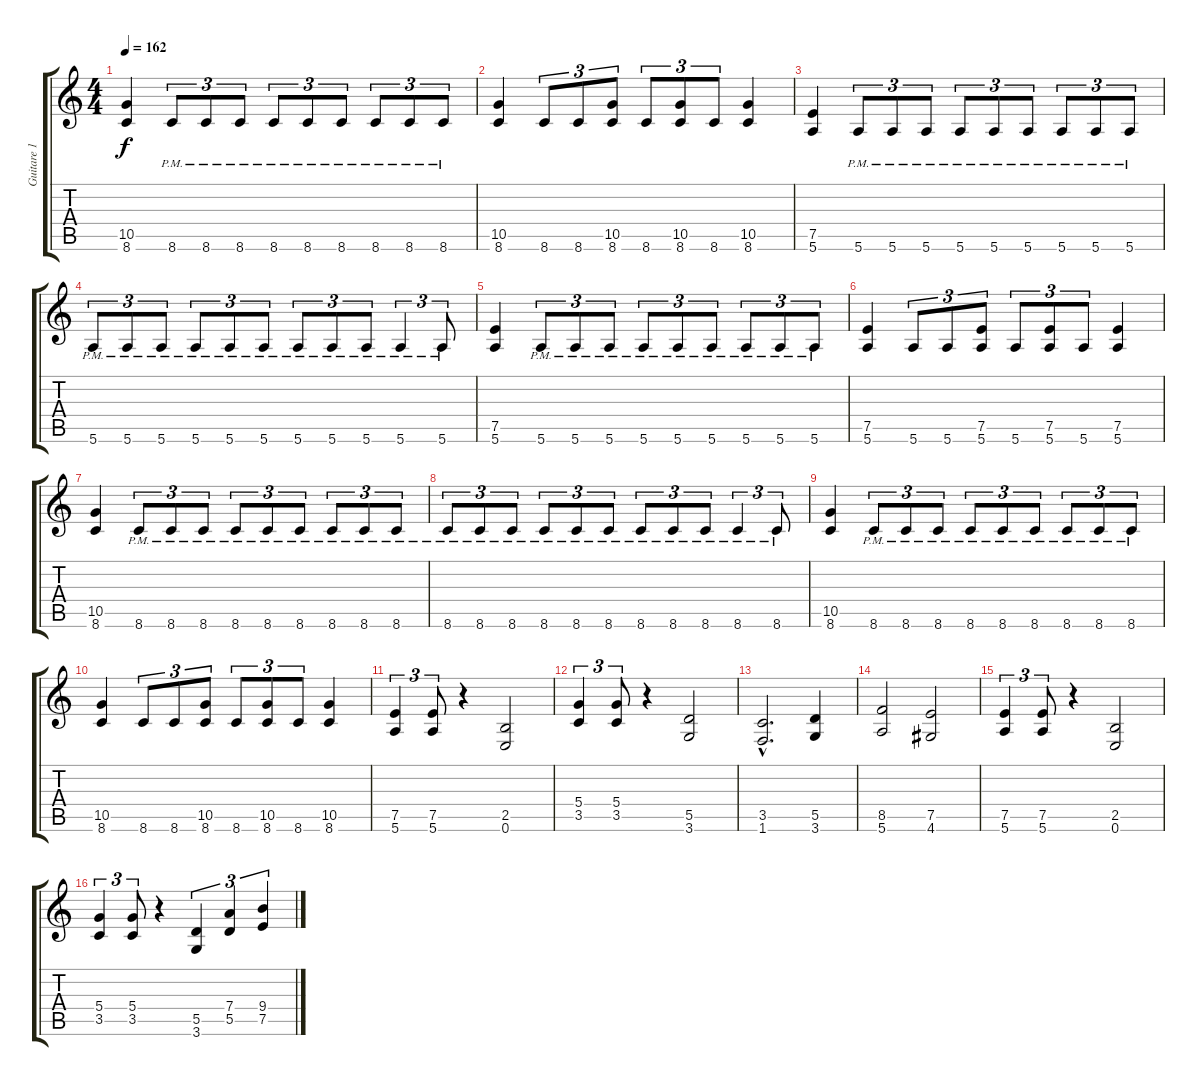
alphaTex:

\track ("Guitare 1" "Guitare 1") {instrument distortionguitar}
\staff {score tabs}
\tuning (E4 B3 G3 D3 A2 E2) {hide}
\ts (4 4)
\tempo 162
\clef g2
\ks c
(10.5 8.6).4{dy f} 8.6{pm}.8{tu (3 2)} 8.6{pm}.8{tu (3 2)} 8.6{pm}.8{tu (3 2)} 8.6{pm}.8{tu (3 2)} 8.6{pm}.8{tu (3 2)} 8.6{pm}.8{tu (3 2)} 8.6{pm}.8{tu (3 2)} 8.6{pm}.8{tu (3 2)} 8.6{pm}.8{tu (3 2)} |
(10.5 8.6).4 8.6.8{tu (3 2)} 8.6.8{tu (3 2)} (10.5 8.6).8{tu (3 2)} 8.6.8{tu (3 2)} (10.5 8.6).8{tu (3 2)} 8.6.8{tu (3 2)} (10.5 8.6).4 |
(7.5 5.6).4 5.6{pm}.8{tu (3 2)} 5.6{pm}.8{tu (3 2)} 5.6{pm}.8{tu (3 2)} 5.6{pm}.8{tu (3 2)} 5.6{pm}.8{tu (3 2)} 5.6{pm}.8{tu (3 2)} 5.6{pm}.8{tu (3 2)} 5.6{pm}.8{tu (3 2)} 5.6{pm}.8{tu (3 2)} |
5.6{pm}.8{tu (3 2)} 5.6{pm}.8{tu (3 2)} 5.6{pm}.8{tu (3 2)} 5.6{pm}.8{tu (3 2)} 5.6{pm}.8{tu (3 2)} 5.6{pm}.8{tu (3 2)} 5.6{pm}.8{tu (3 2)} 5.6{pm}.8{tu (3 2)} 5.6{pm}.8{tu (3 2)} 5.6{pm}.4{tu (3 2)} 5.6{pm}.8{tu (3 2)} |
(7.5 5.6).4 5.6{pm}.8{tu (3 2)} 5.6{pm}.8{tu (3 2)} 5.6{pm}.8{tu (3 2)} 5.6{pm}.8{tu (3 2)} 5.6{pm}.8{tu (3 2)} 5.6{pm}.8{tu (3 2)} 5.6{pm}.8{tu (3 2)} 5.6{pm}.8{tu (3 2)} 5.6{pm}.8{tu (3 2)} |
(7.5 5.6).4 5.6.8{tu (3 2)} 5.6.8{tu (3 2)} (7.5 5.6).8{tu (3 2)} 5.6.8{tu (3 2)} (7.5 5.6).8{tu (3 2)} 5.6.8{tu (3 2)} (7.5 5.6).4 |
(10.5 8.6).4 8.6{pm}.8{tu (3 2)} 8.6{pm}.8{tu (3 2)} 8.6{pm}.8{tu (3 2)} 8.6{pm}.8{tu (3 2)} 8.6{pm}.8{tu (3 2)} 8.6{pm}.8{tu (3 2)} 8.6{pm}.8{tu (3 2)} 8.6{pm}.8{tu (3 2)} 8.6{pm}.8{tu (3 2)} |
8.6{pm}.8{tu (3 2)} 8.6{pm}.8{tu (3 2)} 8.6{pm}.8{tu (3 2)} 8.6{pm}.8{tu (3 2)} 8.6{pm}.8{tu (3 2)} 8.6{pm}.8{tu (3 2)} 8.6{pm}.8{tu (3 2)} 8.6{pm}.8{tu (3 2)} 8.6{pm}.8{tu (3 2)} 8.6{pm}.4{tu (3 2)} 8.6{pm}.8{tu (3 2)} |
(10.5 8.6).4 8.6{pm}.8{tu (3 2)} 8.6{pm}.8{tu (3 2)} 8.6{pm}.8{tu (3 2)} 8.6{pm}.8{tu (3 2)} 8.6{pm}.8{tu (3 2)} 8.6{pm}.8{tu (3 2)} 8.6{pm}.8{tu (3 2)} 8.6{pm}.8{tu (3 2)} 8.6{pm}.8{tu (3 2)} |
(10.5 8.6).4 8.6.8{tu (3 2)} 8.6.8{tu (3 2)} (10.5 8.6).8{tu (3 2)} 8.6.8{tu (3 2)} (10.5 8.6).8{tu (3 2)} 8.6.8{tu (3 2)} (10.5 8.6).4 |
(7.5 5.6).4{tu (3 2)} (7.5 5.6).8{tu (3 2)} r.4 (2.5 0.6).2 |
(5.4 3.5).4{tu (3 2)} (5.4 3.5).8{tu (3 2)} r.4 (5.5 3.6).2 |
(3.5{hac} 1.6{hac}).2{d} (5.5 3.6).4 |
(8.5 5.6).2 (7.5 4.6).2 |
(7.5 5.6).4{tu (3 2)} (7.5 5.6).8{tu (3 2)} r.4 (2.5 0.6).2 |
(5.4 3.5).4{tu (3 2)} (5.4 3.5).8{tu (3 2)} r.4 (5.5 3.6).4{tu (3 2)} (7.4 5.5).4{tu (3 2)} (9.4 7.5).4{tu (3 2)}
